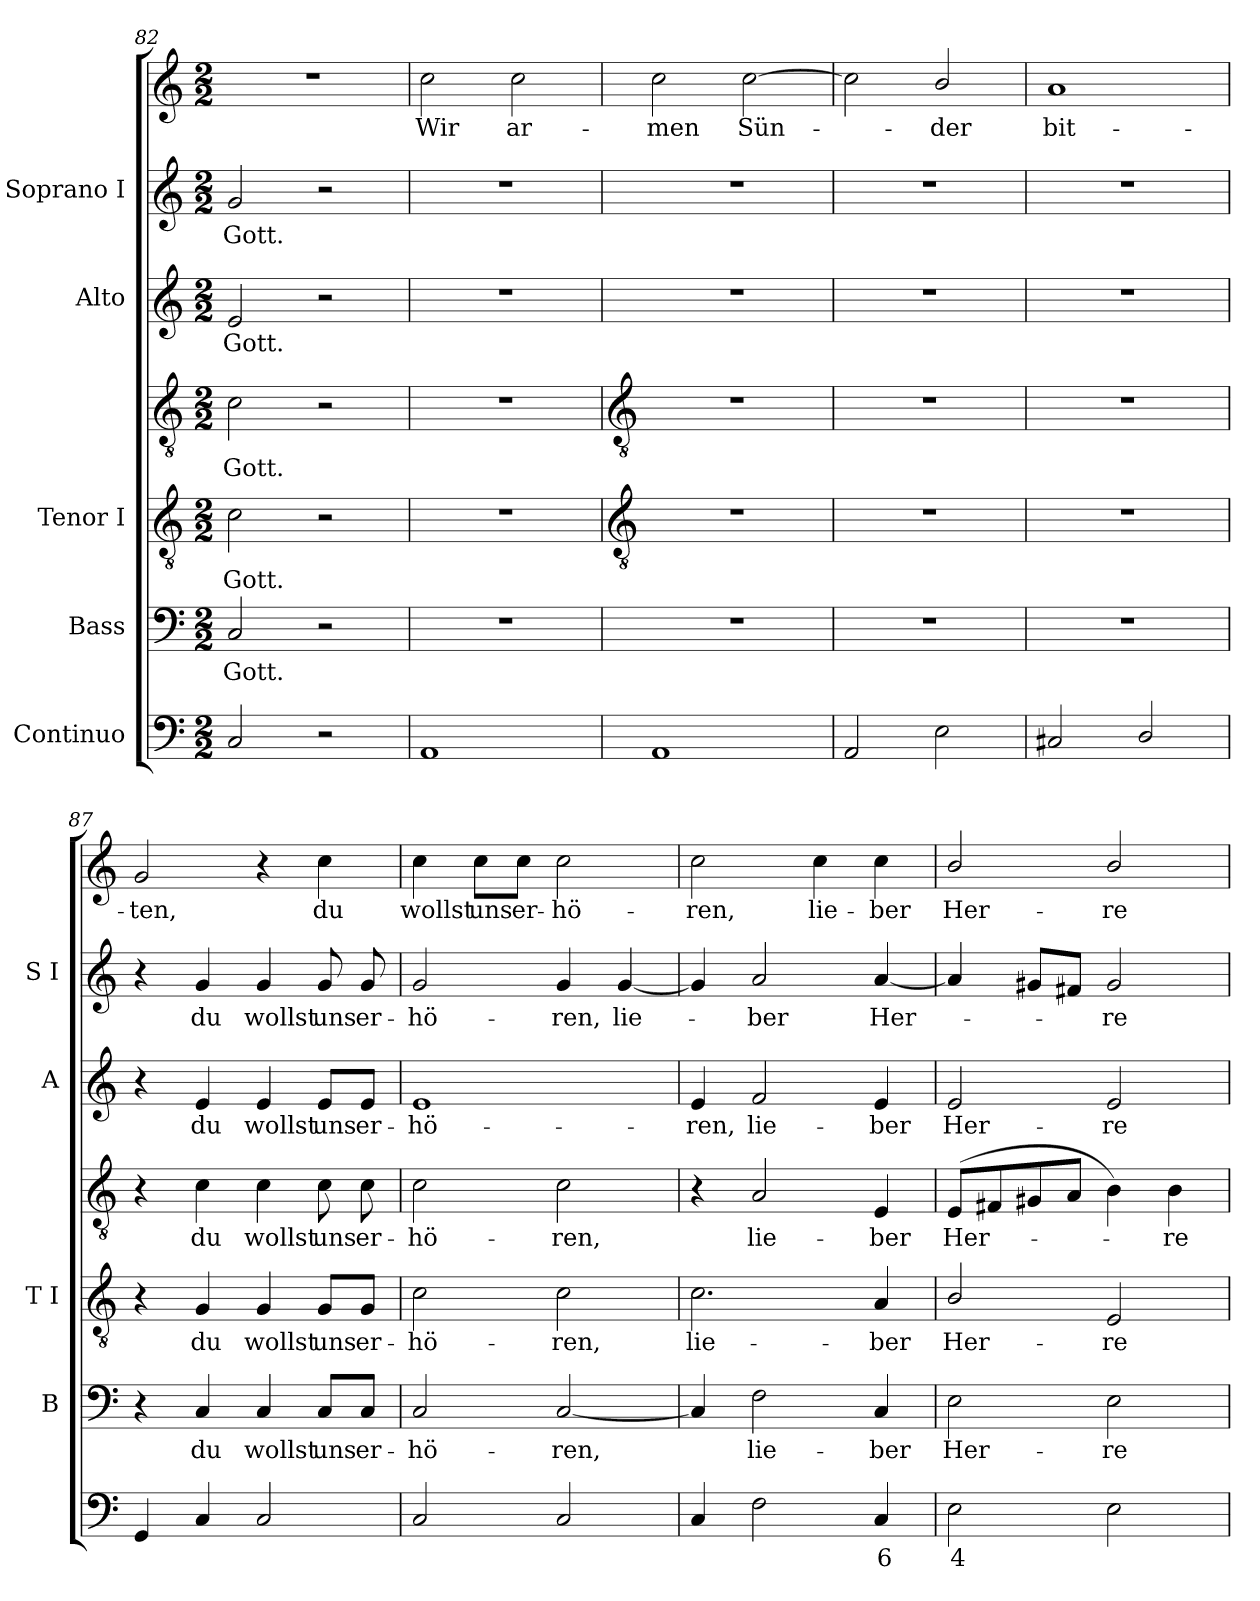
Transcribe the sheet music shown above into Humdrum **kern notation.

**kern	**text	**kern	**text	**kern	**text	**kern	**text	**kern	**text	**kern	**text	**kern	**text
*part5	*part5	*part4	*part4	*part3	*part3	*part3	*part3	*part2	*part2	*part1	*part1	*part1	*part1
*staff7	*staff7	*staff6	*staff6	*staff5	*staff5	*staff4	*staff4	*staff3	*staff3	*staff2	*staff2	*staff1	*staff1
*I"Continuo	*	*I"Bass	*	*I"Tenor I	*	*	*	*I"Alto	*	*I"Soprano I	*	*	*
*	*	*I'B	*	*I'T I	*	*	*	*I'A	*	*I'S I	*	*	*
*clefF4	*	*clefF4	*	*clefGv2	*	*clefGv2	*	*clefG2	*	*clefG2	*	*clefG2	*
*k[]	*	*k[]	*	*k[]	*	*k[]	*	*k[]	*	*k[]	*	*k[]	*
*C:	*	*C:	*	*C:	*	*C:	*	*C:	*	*C:	*	*C:	*
*M2/2	*	*M2/2	*	*M2/2	*	*M2/2	*	*M2/2	*	*M2/2	*	*M2/2	*
=82	=82	=82	=82	=82	=82	=82	=82	=82	=82	=82	=82	=82	=82
!	!	!	!LO:LY:b	!	!LO:LY:b	!	!LO:LY:b	!	!LO:LY:b	!	!LO:LY:b	!	!
2C	.	2C	Gott.	2c	Gott.	2c	Gott.	2e	Gott.	2g	Gott.	1r	.
2r	.	2r	.	2r	.	2r	.	2r	.	2r	.	.	.
=83	=83	=83	=83	=83	=83	=83	=83	=83	=83	=83	=83	=83	=83
!	!	!	!	!	!	!	!	!	!	!	!	!	!LO:LY:b
1AA	.	1r	.	1r	.	1r	.	1r	.	1r	.	2cc	Wir
!	!	!	!	!	!	!	!	!	!	!	!	!	!LO:LY:b
.	.	.	.	.	.	.	.	.	.	.	.	2cc	ar-
!!LO:LB:g=z
=84	=84	=84	=84	=84	=84	=84	=84	=84	=84	=84	=84	=84	=84
*	*	*	*	*clefGv2	*	*clefGv2	*	*	*	*	*	*	*
!	!	!	!	!	!	!	!	!	!	!	!	!	!LO:LY:b
1AA	.	1r	.	1r	.	1r	.	1r	.	1r	.	2cc	-men
!	!	!	!	!	!	!	!	!	!	!	!	!	!LO:LY:b
.	.	.	.	.	.	.	.	.	.	.	.	[2cc	Sün-
=85	=85	=85	=85	=85	=85	=85	=85	=85	=85	=85	=85	=85	=85
2AA	.	1r	.	1r	.	1r	.	1r	.	1r	.	2cc]	.
!	!	!	!	!	!	!	!	!	!	!	!	!	!LO:LY:b
2E	.	.	.	.	.	.	.	.	.	.	.	2b/	der
=86	=86	=86	=86	=86	=86	=86	=86	=86	=86	=86	=86	=86	=86
!	!	!	!	!	!	!	!	!	!	!	!	!	!LO:LY:b
2C#X	.	1r	.	1r	.	1r	.	1r	.	1r	.	1a	bit-
2D/	.	.	.	.	.	.	.	.	.	.	.	.	.
=87	=87	=87	=87	=87	=87	=87	=87	=87	=87	=87	=87	=87	=87
!	!	!	!	!	!	!	!	!	!	!	!	!	!LO:LY:b
4GG	.	4r	.	4r	.	4r	.	4r	.	4r	.	2g	-ten,
!	!	!	!LO:LY:b	!	!LO:LY:b	!	!LO:LY:b	!	!LO:LY:b	!	!LO:LY:b	!	!
4C	.	4C	du	4G	-du	4c	du	4e	du	4g	du	.	.
!	!	!	!LO:LY:b	!	!LO:LY:b	!	!LO:LY:b	!	!LO:LY:b	!	!LO:LY:b	!	!
2C	.	4C	wollst	4G	wollst	4c	wollst	4e	wollst	4g	wollst	4r	.
!	!	!	!LO:LY:b	!	!LO:LY:b	!	!LO:LY:b	!	!LO:LY:b	!	!LO:LY:b	!	!LO:LY:b
.	.	8C/L	uns	8G/L	uns	8c	uns	8e/L	uns	8g	uns	4cc	du
!	!	!	!LO:LY:b	!	!LO:LY:b	!	!LO:LY:b	!	!LO:LY:b	!	!LO:LY:b	!	!
.	.	8C/J	er-	8G/J	er-	8c	er-	8e/J	er-	8g	er-	.	.
=88	=88	=88	=88	=88	=88	=88	=88	=88	=88	=88	=88	=88	=88
!	!	!	!LO:LY:b	!	!LO:LY:b	!	!LO:LY:b	!	!LO:LY:b	!	!LO:LY:b	!	!LO:LY:b
2C	.	2C	-hö-	2c	hö-	2c	-hö-	1e	-hö-	2g	-hö-	4cc	-wollst
!	!	!	!	!	!	!	!	!	!	!	!	!	!LO:LY:b
.	.	.	.	.	.	.	.	.	.	.	.	8cc\L	uns
!	!	!	!	!	!	!	!	!	!	!	!	!	!LO:LY:b
.	.	.	.	.	.	.	.	.	.	.	.	8cc\J	er-
!	!	!	!LO:LY:b	!	!LO:LY:b	!	!LO:LY:b	!	!	!	!LO:LY:b	!	!LO:LY:b
2C	.	[2C	-ren,	2c	-ren,	2c	-ren,	.	.	4g	-ren,	2cc	-hö-
!	!	!	!	!	!	!	!	!	!	!	!LO:LY:b	!	!
.	.	.	.	.	.	.	.	.	.	[4g	lie-	.	.
=89	=89	=89	=89	=89	=89	=89	=89	=89	=89	=89	=89	=89	=89
!	!	!	!	!	!LO:LY:b	!	!	!	!LO:LY:b	!	!	!	!LO:LY:b
4C	.	4C]	.	2.c	lie-	4r	.	4e	-ren,	4g]	.	2cc	ren,
!	!	!	!LO:LY:b	!	!	!	!LO:LY:b	!	!LO:LY:b	!	!LO:LY:b	!	!
2F	.	2F	lie-	.	.	2A	lie-	2f	lie-	2a	ber	.	.
!	!	!	!	!	!	!	!	!	!	!	!	!	!LO:LY:b
.	.	.	.	.	.	.	.	.	.	.	.	4cc	lie-
!	!LO:LY:b	!	!LO:LY:b	!	!LO:LY:b	!	!LO:LY:b	!	!LO:LY:b	!	!LO:LY:b	!	!LO:LY:b
4C	6	4C	-ber	4A	-ber	4E	-ber	4e	-ber	[4a	Her-	4cc	-ber
=90	=90	=90	=90	=90	=90	=90	=90	=90	=90	=90	=90	=90	=90
!	!LO:LY:b	!	!LO:LY:b	!	!LO:LY:b	!	!LO:LY:b	!	!LO:LY:b	!	!	!	!LO:LY:b
2E	4	2E	Her-	2B/	Her-	(<8EL	Her-	2e	Her-	4a]	.	2b/	Her-
.	.	.	.	.	.	8F#	.	.	.	.	.	.	.
.	.	.	.	.	.	8G#	.	.	.	8g#XL	.	.	.
.	.	.	.	.	.	8AJ	.	.	.	8f#J	.	.	.
!	!	!	!LO:LY:b	!	!LO:LY:b	!	!	!	!LO:LY:b	!	!LO:LY:b	!	!LO:LY:b
2E	.	2E	-re	2E	-re	4B)	.	2e	-re	2g#	re	2b/	-re
!	!	!	!	!	!	!	!LO:LY:b	!	!	!	!	!	!
.	.	.	.	.	.	4B	re	.	.	.	.	.	.
=	=	=	=	=	=	=	=	=	=	=	=	=	=
*-	*-	*-	*-	*-	*-	*-	*-	*-	*-	*-	*-	*-	*-
